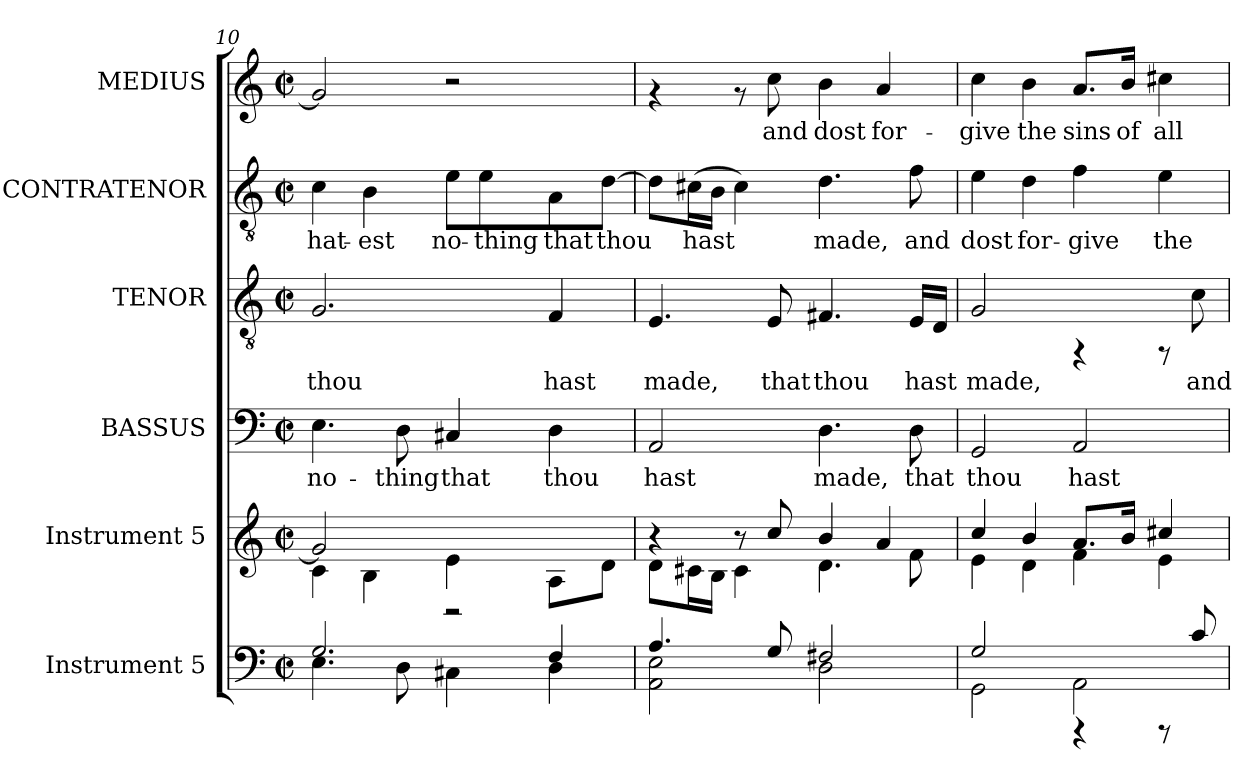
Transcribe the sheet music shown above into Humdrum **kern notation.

**kern	**kern	**kern	**text	**kern	**text	**kern	**text	**kern	**text
*part6	*part5	*part4	*part4	*part3	*part3	*part2	*part2	*part1	*part1
*staff6	*staff5	*staff4	*staff4	*staff3	*staff3	*staff2	*staff2	*staff1	*staff1
*I"Instrument 5	*I"Instrument 5	*I"BASSUS	*	*I"TENOR	*	*I"CONTRATENOR	*	*I"MEDIUS	*
*clefF4	*clefG2	*clefF4	*	*clefGv2	*	*clefGv2	*	*clefG2	*
*k[]	*k[]	*k[]	*	*k[]	*	*k[]	*	*k[]	*
*C:	*C:	*C:	*	*C:	*	*C:	*	*C:	*
*M2/2	*M2/2	*M2/2	*	*M2/2	*	*M2/2	*	*M2/2	*
*met(c|)	*met(c|)	*met(c|)	*	*met(c|)	*	*met(c|)	*	*met(c|)	*
=10	=10	=10	=10	=10	=10	=10	=10	=10	=10
*^	*^	*	*	*	*	*	*	*	*
!	!	!	!	!	!LO:LY:b	!	!LO:LY:b	!	!LO:LY:b:cj	!	!LO:LY:b
2.G/	4.E\	4c\	2g/]	4.E\	no-	2.G/	thou	4c\	hat-	2g/]	.
!	!	!	!	!	!	!	!	!	!LO:LY:b:cj	!	!
.	.	4B\	.	.	.	.	.	4B\	-est	.	.
!	!	!	!	!	!LO:LY:b	!	!	!	!	!	!
.	8D\	.	.	8D\	-thing	.	.	.	.	.	.
!	!	!	!	!	!LO:LY:b	!	!	!	!LO:LY:b:cj	!	!
.	4C#X\	4e\	2r	4C#X/	that	.	.	8e\L	no-	2r	.
!	!	!	!	!	!	!	!	!	!LO:LY:b:cj	!	!
.	.	.	.	.	.	.	.	8e\	-thing	.	.
!	!	!	!	!	!LO:LY:b	!	!LO:LY:b	!	!LO:LY:b:cj	!	!
4F/	4D\	8A\L	.	4D\	thou	4F/	hast	8A\	that	.	.
!	!	!	!	!	!	!	!	!	!LO:LY:b:cj	!	!
.	.	8d\J	.	.	.	.	.	[<8d\J	thou	.	.
!!LO:LB:g=z
=11	=11	=11	=11	=11	=11	=11	=11	=11	=11	=11	=11
!	!	!	!	!	!LO:LY:b	!	!LO:LY:b	!	!LO:LY:b:cj	!	!
4.A/	2AA\ 2E\	4ra	8d\L	2AA/	hast	4.E/	made,	8d\L]	.	4rf	.
!	!	!	!	!	!	!	!	!	!LO:LY:b:cj	!	!
.	.	.	16c#X\	.	.	.	.	(>16c#X\	hast	.	.
!	!	!	!	!	!	!	!	!	!LO:LY:b:cj	!	!
.	.	.	16B\J	.	.	.	.	16B\J	.	.	.
!	!	!	!	!	!	!	!	!	!LO:LY:b:cj	!	!
.	.	8ra	4c#\	.	.	.	.	4c#\)	.	8rf	.
!	!	!	!	!	!	!	!LO:LY:b	!	!	!	!LO:LY:b
8G/	.	8cc/	.	.	.	8E/	that	.	.	8cc\	and
!	!	!	!	!	!LO:LY:b	!	!LO:LY:b	!	!LO:LY:b:cj	!	!LO:LY:b
2F#X/	2D\	4b/	4.d\	4.D\	made,	4.F#X/	thou	4.d\	made,	4b\	dost
!	!	!	!	!	!	!	!	!	!	!	!LO:LY:b
.	.	4a/	.	.	.	.	.	.	.	4a/	for-
!	!	!	!	!	!LO:LY:b	!	!LO:LY:b	!	!LO:LY:b:cj	!	!
.	.	.	8f\	8D\	that	16E/L	hast	8f\	and	.	.
!	!	!	!	!	!	!	!LO:LY:b	!	!	!	!
.	.	.	.	.	.	16D/J	.	.	.	.	.
=12	=12	=12	=12	=12	=12	=12	=12	=12	=12	=12	=12
!	!	!	!	!	!LO:LY:b	!	!LO:LY:b	!	!LO:LY:b:cj	!	!LO:LY:b
2G/	2GG\	4cc/	4e\	2GG/	thou	2G/	made,	4e\	dost	4cc\	-give
!	!	!	!	!	!	!	!	!	!LO:LY:b:cj	!	!LO:LY:b
.	.	4b/	4d\	.	.	.	.	4d\	for-	4b\	the
!	!	!	!	!	!LO:LY:b	!	!	!	!LO:LY:b:cj	!	!LO:LY:b
4rEEE	2AA\	8.a/L	4f\	2AA/	hast	4rFF	.	4f\	-give	8.a/L	sins
!	!	!	!	!	!	!	!	!	!	!	!LO:LY:b
.	.	16b/J	.	.	.	.	.	.	.	16b/J	of
!	!	!	!	!	!	!	!	!	!LO:LY:b:cj	!	!LO:LY:b
8rEEE	.	4cc#X/	4e\	.	.	8rFF	.	4e\	the	4cc#X\	all
!	!	!	!	!	!	!	!LO:LY:b	!	!	!	!
8c/	.	.	.	.	.	8c\	and	.	.	.	.
*v	*v	*	*	*	*	*	*	*	*	*	*
*	*v	*v	*	*	*	*	*	*	*	*
=	=	=	=	=	=	=	=	=	=
*-	*-	*-	*-	*-	*-	*-	*-	*-	*-
